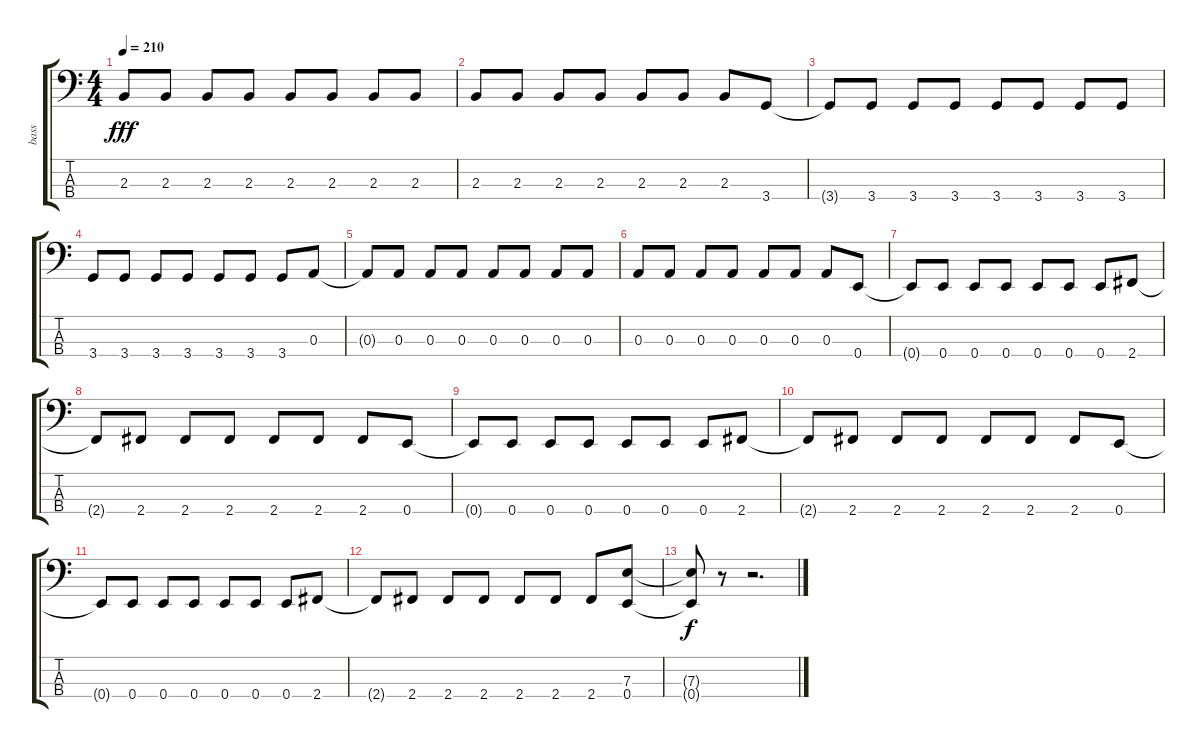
\track ("bass" "bass") {instrument electricbassfinger}
\staff {score tabs}
\tuning (G2 D2 A1 E1) {hide}
\ts (4 4)
\tempo 210
\clef f4
\ks c
2.3{t}.8{dy fff} 2.3.8 2.3.8 2.3.8 2.3.8 2.3.8 2.3.8 2.3.8 |
2.3.8 2.3.8 2.3.8 2.3.8 2.3.8 2.3.8 2.3.8 3.4.8 |
3.4{t}.8 3.4.8 3.4.8 3.4.8 3.4.8 3.4.8 3.4.8 3.4.8 |
3.4.8 3.4.8 3.4.8 3.4.8 3.4.8 3.4.8 3.4.8 0.3.8 |
0.3{t}.8 0.3.8 0.3.8 0.3.8 0.3.8 0.3.8 0.3.8 0.3.8 |
0.3.8 0.3.8 0.3.8 0.3.8 0.3.8 0.3.8 0.3.8 0.4.8 |
0.4{t}.8 0.4.8 0.4.8 0.4.8 0.4.8 0.4.8 0.4.8 2.4.8 |
2.4{t}.8 2.4.8 2.4.8 2.4.8 2.4.8 2.4.8 2.4.8 0.4.8 |
0.4{t}.8 0.4.8 0.4.8 0.4.8 0.4.8 0.4.8 0.4.8 2.4.8 |
2.4{t}.8 2.4.8 2.4.8 2.4.8 2.4.8 2.4.8 2.4.8 0.4.8 |
0.4{t}.8 0.4.8 0.4.8 0.4.8 0.4.8 0.4.8 0.4.8 2.4.8 |
2.4{t}.8 2.4.8 2.4.8 2.4.8 2.4.8 2.4.8 2.4.8 (7.3 0.4).8 |
(7.3{t} 0.4{t}).8{dy f} r.8 r.2{d}
